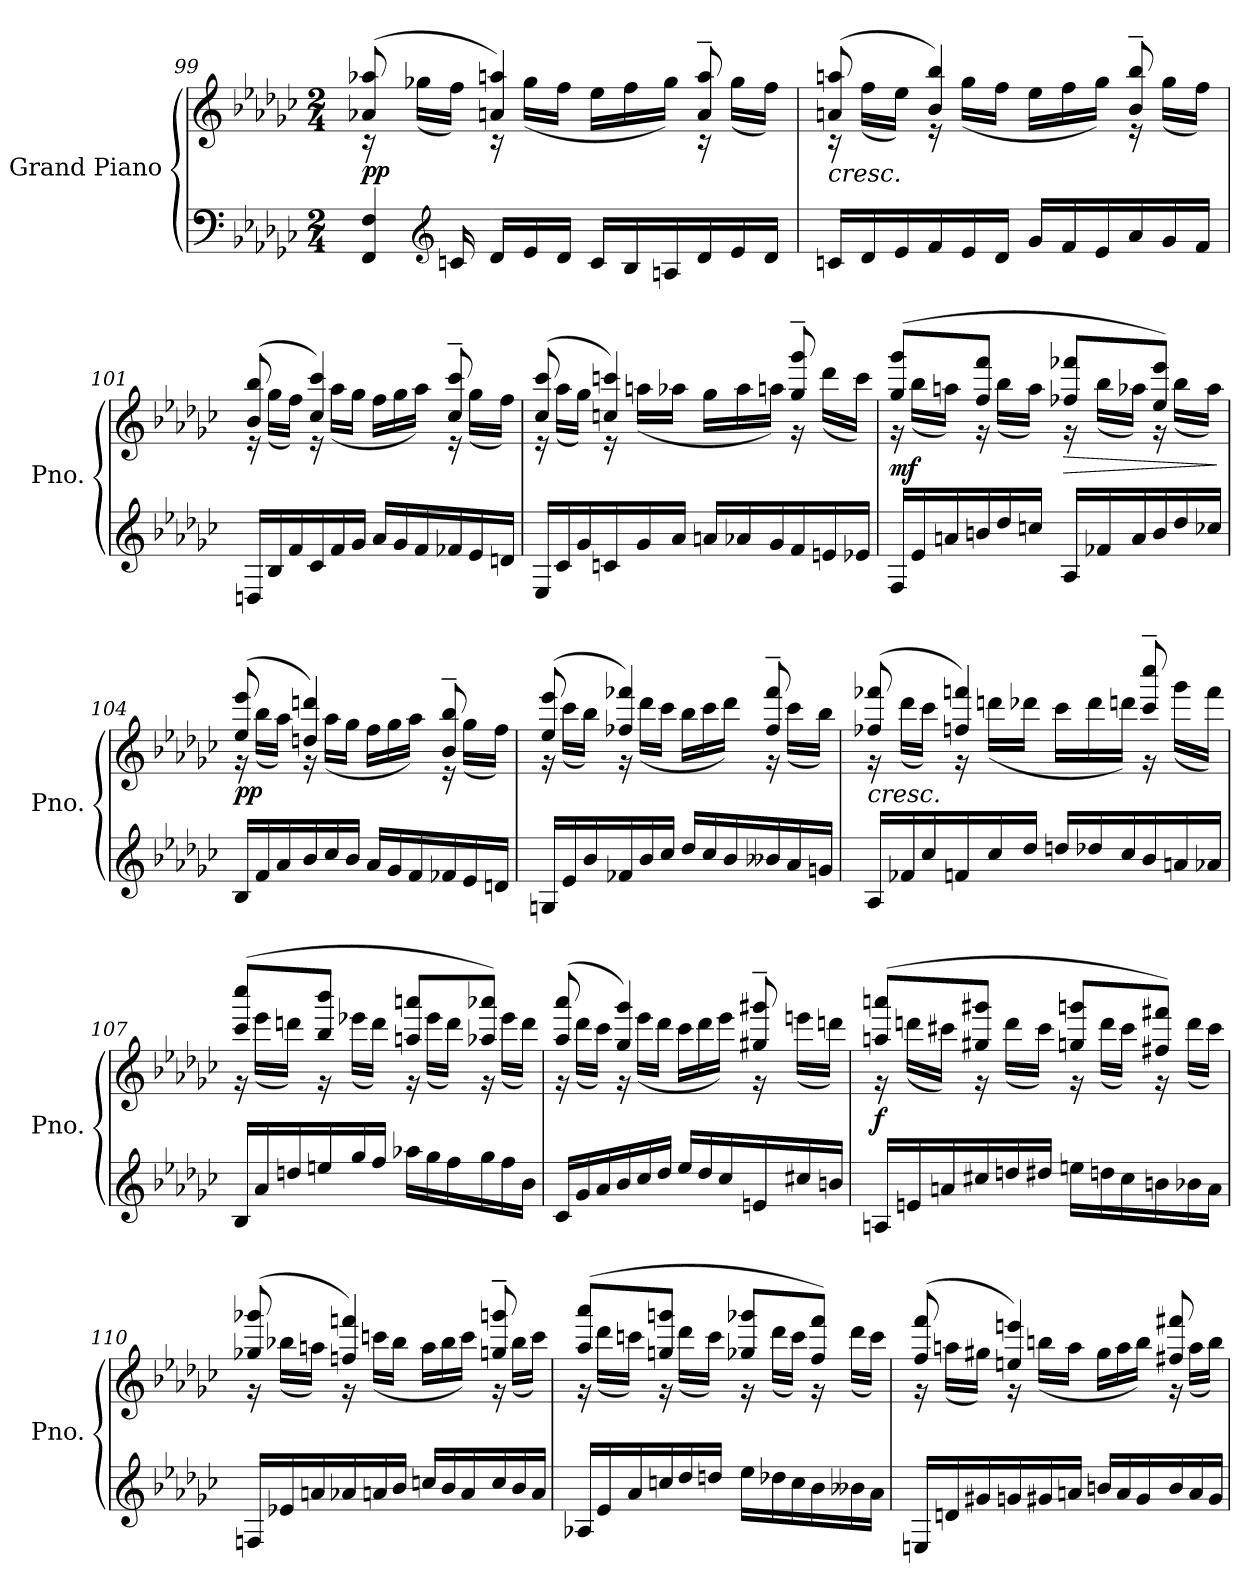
**kern	**kern	**dynam
*part1	*part1	*part1
*staff2	*staff1	*staff1/2
*I"Grand Piano	*	*
*I'Pno.	*	*
!!LO:LB:g=z
*clefF4	*clefG2	*
*k[b-e-a-d-g-c-]	*k[b-e-a-d-g-c-]	*
*M2/4	*M2/4	*
=99	=99	=99
*	*^	*
*Xtuplet	*	*Xtuplet	*
*^	*	*	*
!	!	!	!	!LO:DY:b
12ryy	4FF/ 4F/	(>8a-X/ 8aa-X/	24r	pp
.	.	.	(>24gg-X\LL	.
*clefG2	*	*	*	*
24cn/	.	.	24ff\JJ)	.
24d-/LL	.	4an/ 4aan/)	24r	.
24e-/	.	.	(>24gg-\LL	.
24d-/JJ	.	.	24ff\JJ	.
24c/LL	4ryy	.	24ee-\LL	.
24B-/	.	.	24ff\	.
24An/	.	.	24gg-\JJ)	.
24d-/	.	8a/~ 8aa/~	24r	.
24e-/	.	.	(>24gg-\LL	.
24d-/JJ	.	.	24ff\JJ)	.
*v	*v	*	*	*
=100	=100	=100	=100
!	!LO:TX:b:i:t=cresc.	!	!
24cn/LL	(>8an/ 8aan/	24r	.
24d-/	.	(>24ff\LL	.
24e-/	.	24ee-\JJ)	.
24f/	4b-/ 4bb-/)	24r	.
24e-/	.	(>24gg-\LL	.
24d-/JJ	.	24ff\JJ	.
24g-/LL	.	24ee-\LL	.
24f/	.	24ff\	.
24e-/	.	24gg-\JJ)	.
24a-/	8b-/~ 8bb-/~	24r	.
24g-/	.	(>24gg-\LL	.
24f/JJ	.	24ff\JJ)	.
=101	=101	=101	=101
24Dn/LL	(>8b-/ 8bb-/	24r	.
24B-/	.	(>24gg-\LL	.
24f/	.	24ff\JJ)	.
24c-/	4cc-/ 4ccc-/)	24r	.
24f/	.	(>24aa-\LL	.
24g-/JJ	.	24gg-\JJ	.
24a-/LL	.	24ff\LL	.
24g-/	.	24gg-\	.
24f/	.	24aa-\JJ)	.
24f-X/	8cc-/~ 8ccc-/~	24r	.
24e-/	.	(>24gg-\LL	.
24dn/JJ	.	24ff\JJ)	.
!!LO:PB:g=z	!!
=102	=102	=102	=102
24E-/LL	(>8cc-/ 8ccc-/	24r	.
24c-/	.	(>24aa-\LL	.
24g-/	.	24gg-\JJ)	.
24cn/	4ccn/ 4cccn/)	24r	.
24g-/	.	(>24aan\LL	.
24a-/JJ	.	24aa-X\JJ	.
24an/LL	.	24gg-\LL	.
24a-X/	.	24aa-\	.
24g-/	.	24aan\JJ)	.
24f/	8gg-/~ 8ggg-/~	24r	.
24en/	.	(>24ddd-\LL	.
24e-X/JJ	.	24ccc\JJ)	.
=103	=103	=103	=103
!	!	!	!LO:DY:b
24F/LL	(>8gg-/ 8ggg-/L	24r	mf
24e-/	.	(>24bb-\LL	.
24an/	.	24aan\JJ)	.
24bn/	8ff/ 8fff/J	24r	.
24dd-/	.	(>24bb-\LL	.
24ccn/JJ	.	24aa\JJ)	.
!	!	!	!LO:HP:b
24A-/LL	8ff-X/ 8fff-X/L	24r	>
24f-X/	.	(>24bb-\LL	.
24a/	.	24aa-X\JJ)	.
24b/	8ee-/ 8eee-/J)	24r	.
24dd-/	.	(>24bb-\LL	.
24cc-X/JJ	.	24aa-\JJ)	.
*	*v	*v	*
.	.	]
=104	=104	=104
*	*^	*
!	!	!	!LO:DY:b
24B-/LL	(>8ee-/ 8eee-/	24r	pp
24f/	.	(>24bb-\LL	.
24a-/	.	24aa-\JJ)	.
24b-/	4ddn/ 4dddn/)	24r	.
24cc-/	.	(>24aa-\LL	.
24b-/JJ	.	24gg-\JJ	.
24a-/LL	.	24ff\LL	.
24g-/	.	24gg-\	.
24f/	.	24aa-\JJ)	.
24f-X/	8b-/~ 8bb-/~	24r	.
24e-/	.	(>24gg-\LL	.
24dn/JJ	.	24ff\JJ)	.
!!LO:LB:g=z	!!
=105	=105	=105	=105
24Gn/LL	(>8ee-/ 8eee-/	24r	.
24e-/	.	(>24ccc-\LL	.
24b-/	.	24bb-\JJ)	.
24f-X/	4ff-X/ 4fff-X/)	24r	.
24b-/	.	(>24ddd-\LL	.
24cc-/JJ	.	24ccc-\JJ	.
24dd-/LL	.	24bb-\LL	.
24cc-/	.	24ccc-\	.
24b-/	.	24ddd-\JJ)	.
24b--X/	8ff-/~ 8fff-/~	24r	.
24a-/	.	(>24ccc-\LL	.
24gn/JJ	.	24bb-\JJ)	.
=106	=106	=106	=106
!	!LO:TX:b:i:t=cresc.	!	!
24A-/LL	(>8ff-X/ 8fff-X/	24r	.
24f-X/	.	(>24ddd-\LL	.
24cc-/	.	24ccc-\JJ)	.
24fn/	4ffn/ 4fffn/)	24r	.
24cc-/	.	(>24dddn\LL	.
24dd-/JJ	.	24ddd-X\JJ	.
24ddn/LL	.	24ccc-\LL	.
24dd-X/	.	24ddd-\	.
24cc-/	.	24dddn\JJ)	.
24b-/	8ccc-/~ 8cccc-/~	24r	.
24an/	.	(>24ggg-\LL	.
24a-X/JJ	.	24fff\JJ)	.
=107	=107	=107	=107
24B-/LL	(>8ccc-/ 8cccc-/L	24r	.
24a-/	.	(>24eee-\LL	.
24ddn/	.	24dddn\JJ)	.
24een/	8bb-/ 8bbb-/J	24r	.
24gg-/	.	(>24eee-X\LL	.
24ff/JJ	.	24ddd\JJ)	.
24aa-X\LL	8aan/ 8aaan/L	24r	.
24gg-\	.	(>24eee-\LL	.
24ff\	.	24ddd\JJ)	.
24gg-\	8aa-X/ 8aaa-X/J)	24r	.
24ff\	.	(>24eee-\LL	.
24b-\JJ	.	24ddd\JJ)	.
!!LO:LB:g=z	!!
=108	=108	=108	=108
24c-/LL	(>8aa-/ 8aaa-/	24r	.
24g-/	.	(>24ddd-\LL	.
24a-/	.	24ccc-\JJ)	.
24b-/	4gg-/ 4ggg-/)	24r	.
24cc-/	.	(>24eee-\LL	.
24dd-/JJ	.	24ddd-\JJ	.
24ee-/LL	.	24ccc-\LL	.
24dd-/	.	24ddd-\	.
24cc-/	.	24eee-\JJ)	.
24en/	8gg#X/~ 8ggg#X/~	24r	.
24cc#X/	.	(>24eeen\LL	.
24bn/JJ	.	24dddn\JJ)	.
=109	=109	=109	=109
!	!	!	!LO:DY:b
24An/LL	(>8aan/ 8aaan/L	24r	f
24en/	.	(>24dddn\LL	.
24an/	.	24ccc#X\JJ)	.
24cc#X/	8gg#X/ 8ggg#X/J	24r	.
24ddn/	.	(>24ddd\LL	.
24dd#X/JJ	.	24ccc#\JJ)	.
24een\LL	8ggn/ 8gggn/L	24r	.
24ddn\	.	(>24ddd\LL	.
24cc#\	.	24ccc#\JJ)	.
24bn\	8ff#X/ 8fff#X/J)	24r	.
24b-X\	.	(>24ddd\LL	.
24a\JJ	.	24ccc#\JJ)	.
=110	=110	=110	=110
24Fn/LL	(>8gg-X/ 8ggg-X/	24r	.
24e-X/	.	(>24bb-X\LL	.
24an/	.	24aan\JJ)	.
24a-X/	4ffn/ 4fffn/)	24r	.
24an/	.	(>24cccn\LL	.
24b-/JJ	.	24bb-\JJ	.
24ccn/LL	.	24aa\LL	.
24b-/	.	24bb-\	.
24a/	.	24ccc\JJ)	.
24cc/	8ggn/~ 8gggn/~	24r	.
24b-/	.	(>24bb-\LL	.
24a/JJ	.	24ccc\JJ)	.
!!LO:LB:g=z	!!
=111	=111	=111	=111
24A-X/LL	(>8aa-/ 8aaa-/L	24r	.
24e-/	.	(>24ddd-\LL	.
24a-/	.	24cccn\JJ)	.
24ccn/	8ggn/ 8gggn/J	24r	.
24dd-/	.	(>24ddd-\LL	.
24ddn/JJ	.	24ccc\JJ)	.
24ee-\LL	8gg-X/ 8ggg-X/L	24r	.
24dd-X\	.	(>24ddd-\LL	.
24cc\	.	24ccc\JJ)	.
24b-\	8ff/ 8fff/J)	24r	.
24b--X\	.	(>24ddd-\LL	.
24a-\JJ	.	24ccc\JJ)	.
=112	=112	=112	=112
24En/LL	(>8ff/ 8fff/	24r	.
24dn/	.	(>24aan\LL	.
24g#X/	.	24gg#X\JJ)	.
24gn/	4een/ 4eeen/)	24r	.
24g#X/	.	(>24bbn\LL	.
24an/JJ	.	24aa\JJ	.
24bn/LL	.	24gg#\LL	.
24a/	.	24aa\	.
24g#/	.	24bb\JJ)	.
24b/	8ff#X/ 8fff#X/	24r	.
24a/	.	(>24aa\LL	.
24g#/JJ	.	24bb\JJ)	.
*	*v	*v	*
=	=	=
*-	*-	*-
